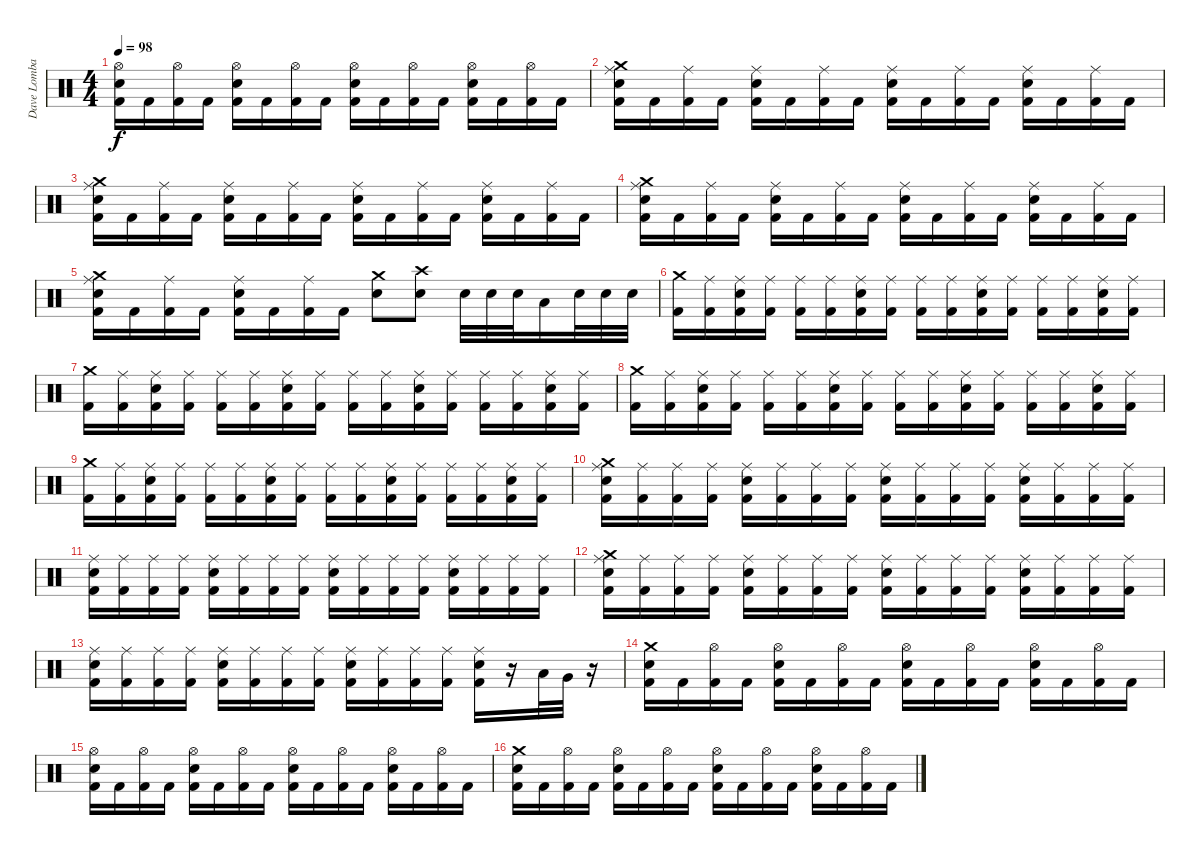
\track ("Dave Lombardo" "Dave Lomba") {instrument percussion}
\staff {score}
\articulation defaults
\ts (4 4)
\tempo 98
\clef neutral
\ks c
("Electric Snare (hit)" "Hi-Hat (open)" "Kick (hit) 2").16{dy f} "Kick (hit) 2".16 ("Hi-Hat (open)" "Kick (hit) 2").16 "Kick (hit) 2".16 ("Electric Snare (hit)" "Hi-Hat (open)" "Kick (hit) 2").16 "Kick (hit) 2".16 ("Hi-Hat (open)" "Kick (hit) 2").16 "Kick (hit) 2".16 ("Electric Snare (hit)" "Hi-Hat (open)" "Kick (hit) 2").16 "Kick (hit) 2".16 ("Hi-Hat (open)" "Kick (hit) 2").16 "Kick (hit) 2".16 ("Electric Snare (hit)" "Hi-Hat (open)" "Kick (hit) 2").16 "Kick (hit) 2".16 ("Hi-Hat (open)" "Kick (hit) 2").16 "Kick (hit) 2".16 |
("Crash medium (hit)" "Electric Snare (hit)" "Ride (middle)" "Kick (hit) 2").16 "Kick (hit) 2".16 ("Ride (middle)" "Kick (hit) 2").16 "Kick (hit) 2".16 ("Electric Snare (hit)" "Ride (middle)" "Kick (hit) 2").16 "Kick (hit) 2".16 ("Ride (middle)" "Kick (hit) 2").16 "Kick (hit) 2".16 ("Electric Snare (hit)" "Ride (middle)" "Kick (hit) 2").16 "Kick (hit) 2".16 ("Ride (middle)" "Kick (hit) 2").16 "Kick (hit) 2".16 ("Electric Snare (hit)" "Ride (middle)" "Kick (hit) 2").16 "Kick (hit) 2".16 ("Ride (middle)" "Kick (hit) 2").16 "Kick (hit) 2".16 |
("Crash medium (hit)" "Electric Snare (hit)" "Ride (middle)" "Kick (hit) 2").16 "Kick (hit) 2".16 ("Ride (middle)" "Kick (hit) 2").16 "Kick (hit) 2".16 ("Electric Snare (hit)" "Ride (middle)" "Kick (hit) 2").16 "Kick (hit) 2".16 ("Ride (middle)" "Kick (hit) 2").16 "Kick (hit) 2".16 ("Electric Snare (hit)" "Ride (middle)" "Kick (hit) 2").16 "Kick (hit) 2".16 ("Ride (middle)" "Kick (hit) 2").16 "Kick (hit) 2".16 ("Electric Snare (hit)" "Ride (middle)" "Kick (hit) 2").16 "Kick (hit) 2".16 ("Ride (middle)" "Kick (hit) 2").16 "Kick (hit) 2".16 |
("Crash medium (hit)" "Electric Snare (hit)" "Ride (middle)" "Kick (hit) 2").16 "Kick (hit) 2".16 ("Ride (middle)" "Kick (hit) 2").16 "Kick (hit) 2".16 ("Electric Snare (hit)" "Ride (middle)" "Kick (hit) 2").16 "Kick (hit) 2".16 ("Ride (middle)" "Kick (hit) 2").16 "Kick (hit) 2".16 ("Electric Snare (hit)" "Ride (middle)" "Kick (hit) 2").16 "Kick (hit) 2".16 ("Ride (middle)" "Kick (hit) 2").16 "Kick (hit) 2".16 ("Electric Snare (hit)" "Ride (middle)" "Kick (hit) 2").16 "Kick (hit) 2".16 ("Ride (middle)" "Kick (hit) 2").16 "Kick (hit) 2".16 |
("Crash medium (hit)" "Electric Snare (hit)" "Ride (middle)" "Kick (hit) 2").16 "Kick (hit) 2".16 ("Ride (middle)" "Kick (hit) 2").16 "Kick (hit) 2".16 ("Electric Snare (hit)" "Ride (middle)" "Kick (hit) 2").16 "Kick (hit) 2".16 ("Ride (middle)" "Kick (hit) 2").16 "Kick (hit) 2".16 ("Electric Snare (hit)" "Crash medium (hit)").8 ("Crash high (hit)" "Electric Snare (hit)").8 "Electric Snare (hit)".32 "Electric Snare (hit)".32 "Electric Snare (hit)".32 "Low Tom (hit)".16 "Electric Snare (hit)".32 "Electric Snare (hit)".32 "Electric Snare (hit)".32 |
("Crash medium (hit)" "Kick (hit) 2").16 ("Ride (middle)" "Kick (hit) 2").16 ("Electric Snare (hit)" "Ride (middle)" "Kick (hit) 2").16 ("Ride (middle)" "Kick (hit) 2").16 ("Ride (middle)" "Kick (hit) 2").16 ("Ride (middle)" "Kick (hit) 2").16 ("Electric Snare (hit)" "Ride (middle)" "Kick (hit) 2").16 ("Ride (middle)" "Kick (hit) 2").16 ("Ride (middle)" "Kick (hit) 2").16 ("Ride (middle)" "Kick (hit) 2").16 ("Electric Snare (hit)" "Ride (middle)" "Kick (hit) 2").16 ("Ride (middle)" "Kick (hit) 2").16 ("Ride (middle)" "Kick (hit) 2").16 ("Ride (middle)" "Kick (hit) 2").16 ("Electric Snare (hit)" "Ride (middle)" "Kick (hit) 2").16 ("Ride (middle)" "Kick (hit) 2").16 |
("Crash medium (hit)" "Kick (hit) 2").16 ("Ride (middle)" "Kick (hit) 2").16 ("Electric Snare (hit)" "Ride (middle)" "Kick (hit) 2").16 ("Ride (middle)" "Kick (hit) 2").16 ("Ride (middle)" "Kick (hit) 2").16 ("Ride (middle)" "Kick (hit) 2").16 ("Electric Snare (hit)" "Ride (middle)" "Kick (hit) 2").16 ("Ride (middle)" "Kick (hit) 2").16 ("Ride (middle)" "Kick (hit) 2").16 ("Ride (middle)" "Kick (hit) 2").16 ("Electric Snare (hit)" "Ride (middle)" "Kick (hit) 2").16 ("Ride (middle)" "Kick (hit) 2").16 ("Ride (middle)" "Kick (hit) 2").16 ("Ride (middle)" "Kick (hit) 2").16 ("Electric Snare (hit)" "Ride (middle)" "Kick (hit) 2").16 ("Ride (middle)" "Kick (hit) 2").16 |
("Crash medium (hit)" "Kick (hit) 2").16 ("Ride (middle)" "Kick (hit) 2").16 ("Electric Snare (hit)" "Ride (middle)" "Kick (hit) 2").16 ("Ride (middle)" "Kick (hit) 2").16 ("Ride (middle)" "Kick (hit) 2").16 ("Ride (middle)" "Kick (hit) 2").16 ("Electric Snare (hit)" "Ride (middle)" "Kick (hit) 2").16 ("Ride (middle)" "Kick (hit) 2").16 ("Ride (middle)" "Kick (hit) 2").16 ("Ride (middle)" "Kick (hit) 2").16 ("Electric Snare (hit)" "Ride (middle)" "Kick (hit) 2").16 ("Ride (middle)" "Kick (hit) 2").16 ("Ride (middle)" "Kick (hit) 2").16 ("Ride (middle)" "Kick (hit) 2").16 ("Electric Snare (hit)" "Ride (middle)" "Kick (hit) 2").16 ("Ride (middle)" "Kick (hit) 2").16 |
("Crash medium (hit)" "Kick (hit) 2").16 ("Ride (middle)" "Kick (hit) 2").16 ("Electric Snare (hit)" "Ride (middle)" "Kick (hit) 2").16 ("Ride (middle)" "Kick (hit) 2").16 ("Ride (middle)" "Kick (hit) 2").16 ("Ride (middle)" "Kick (hit) 2").16 ("Electric Snare (hit)" "Ride (middle)" "Kick (hit) 2").16 ("Ride (middle)" "Kick (hit) 2").16 ("Ride (middle)" "Kick (hit) 2").16 ("Ride (middle)" "Kick (hit) 2").16 ("Electric Snare (hit)" "Ride (middle)" "Kick (hit) 2").16 ("Ride (middle)" "Kick (hit) 2").16 ("Ride (middle)" "Kick (hit) 2").16 ("Ride (middle)" "Kick (hit) 2").16 ("Electric Snare (hit)" "Ride (middle)" "Kick (hit) 2").16 ("Ride (middle)" "Kick (hit) 2").16 |
("Crash medium (hit)" "Electric Snare (hit)" "Ride (middle)" "Kick (hit) 2").16 ("Ride (middle)" "Kick (hit) 2").16 ("Ride (middle)" "Kick (hit) 2").16 ("Ride (middle)" "Kick (hit) 2").16 ("Electric Snare (hit)" "Ride (middle)" "Kick (hit) 2").16 ("Ride (middle)" "Kick (hit) 2").16 ("Ride (middle)" "Kick (hit) 2").16 ("Ride (middle)" "Kick (hit) 2").16 ("Electric Snare (hit)" "Ride (middle)" "Kick (hit) 2").16 ("Ride (middle)" "Kick (hit) 2").16 ("Ride (middle)" "Kick (hit) 2").16 ("Ride (middle)" "Kick (hit) 2").16 ("Electric Snare (hit)" "Ride (middle)" "Kick (hit) 2").16 ("Ride (middle)" "Kick (hit) 2").16 ("Ride (middle)" "Kick (hit) 2").16 ("Ride (middle)" "Kick (hit) 2").16 |
("Electric Snare (hit)" "Ride (middle)" "Kick (hit) 2").16 ("Ride (middle)" "Kick (hit) 2").16 ("Ride (middle)" "Kick (hit) 2").16 ("Ride (middle)" "Kick (hit) 2").16 ("Electric Snare (hit)" "Ride (middle)" "Kick (hit) 2").16 ("Ride (middle)" "Kick (hit) 2").16 ("Ride (middle)" "Kick (hit) 2").16 ("Ride (middle)" "Kick (hit) 2").16 ("Electric Snare (hit)" "Ride (middle)" "Kick (hit) 2").16 ("Ride (middle)" "Kick (hit) 2").16 ("Ride (middle)" "Kick (hit) 2").16 ("Ride (middle)" "Kick (hit) 2").16 ("Electric Snare (hit)" "Ride (middle)" "Kick (hit) 2").16 ("Ride (middle)" "Kick (hit) 2").16 ("Ride (middle)" "Kick (hit) 2").16 ("Ride (middle)" "Kick (hit) 2").16 |
("Crash medium (hit)" "Electric Snare (hit)" "Ride (middle)" "Kick (hit) 2").16 ("Ride (middle)" "Kick (hit) 2").16 ("Ride (middle)" "Kick (hit) 2").16 ("Ride (middle)" "Kick (hit) 2").16 ("Electric Snare (hit)" "Ride (middle)" "Kick (hit) 2").16 ("Ride (middle)" "Kick (hit) 2").16 ("Ride (middle)" "Kick (hit) 2").16 ("Ride (middle)" "Kick (hit) 2").16 ("Electric Snare (hit)" "Ride (middle)" "Kick (hit) 2").16 ("Ride (middle)" "Kick (hit) 2").16 ("Ride (middle)" "Kick (hit) 2").16 ("Ride (middle)" "Kick (hit) 2").16 ("Electric Snare (hit)" "Ride (middle)" "Kick (hit) 2").16 ("Ride (middle)" "Kick (hit) 2").16 ("Ride (middle)" "Kick (hit) 2").16 ("Ride (middle)" "Kick (hit) 2").16 |
("Electric Snare (hit)" "Ride (middle)" "Kick (hit) 2").16 ("Ride (middle)" "Kick (hit) 2").16 ("Ride (middle)" "Kick (hit) 2").16 ("Ride (middle)" "Kick (hit) 2").16 ("Electric Snare (hit)" "Ride (middle)" "Kick (hit) 2").16 ("Ride (middle)" "Kick (hit) 2").16 ("Ride (middle)" "Kick (hit) 2").16 ("Ride (middle)" "Kick (hit) 2").16 ("Electric Snare (hit)" "Ride (middle)" "Kick (hit) 2").16 ("Ride (middle)" "Kick (hit) 2").16 ("Ride (middle)" "Kick (hit) 2").16 ("Ride (middle)" "Kick (hit) 2").16 ("Electric Snare (hit)" "Ride (middle)" "Kick (hit) 2").16 r.16 "Low Tom (hit)".32 "Very Low Tom (hit)".32 r.16 |
("Electric Snare (hit)" "Crash medium (hit)" "Kick (hit) 2").16 "Kick (hit) 2".16 ("Hi-Hat (open)" "Kick (hit) 2").16 "Kick (hit) 2".16 ("Electric Snare (hit)" "Hi-Hat (open)" "Kick (hit) 2").16 "Kick (hit) 2".16 ("Hi-Hat (open)" "Kick (hit) 2").16 "Kick (hit) 2".16 ("Electric Snare (hit)" "Hi-Hat (open)" "Kick (hit) 2").16 "Kick (hit) 2".16 ("Hi-Hat (open)" "Kick (hit) 2").16 "Kick (hit) 2".16 ("Electric Snare (hit)" "Hi-Hat (open)" "Kick (hit) 2").16 "Kick (hit) 2".16 ("Hi-Hat (open)" "Kick (hit) 2").16 "Kick (hit) 2".16 |
("Electric Snare (hit)" "Hi-Hat (open)" "Kick (hit) 2").16 "Kick (hit) 2".16 ("Hi-Hat (open)" "Kick (hit) 2").16 "Kick (hit) 2".16 ("Electric Snare (hit)" "Hi-Hat (open)" "Kick (hit) 2").16 "Kick (hit) 2".16 ("Hi-Hat (open)" "Kick (hit) 2").16 "Kick (hit) 2".16 ("Electric Snare (hit)" "Hi-Hat (open)" "Kick (hit) 2").16 "Kick (hit) 2".16 ("Hi-Hat (open)" "Kick (hit) 2").16 "Kick (hit) 2".16 ("Electric Snare (hit)" "Hi-Hat (open)" "Kick (hit) 2").16 "Kick (hit) 2".16 ("Hi-Hat (open)" "Kick (hit) 2").16 "Kick (hit) 2".16 |
("Electric Snare (hit)" "Crash medium (hit)" "Kick (hit) 2").16 "Kick (hit) 2".16 ("Hi-Hat (open)" "Kick (hit) 2").16 "Kick (hit) 2".16 ("Electric Snare (hit)" "Hi-Hat (open)" "Kick (hit) 2").16 "Kick (hit) 2".16 ("Hi-Hat (open)" "Kick (hit) 2").16 "Kick (hit) 2".16 ("Electric Snare (hit)" "Hi-Hat (open)" "Kick (hit) 2").16 "Kick (hit) 2".16 ("Hi-Hat (open)" "Kick (hit) 2").16 "Kick (hit) 2".16 ("Electric Snare (hit)" "Hi-Hat (open)" "Kick (hit) 2").16 "Kick (hit) 2".16 ("Hi-Hat (open)" "Kick (hit) 2").16 "Kick (hit) 2".16
